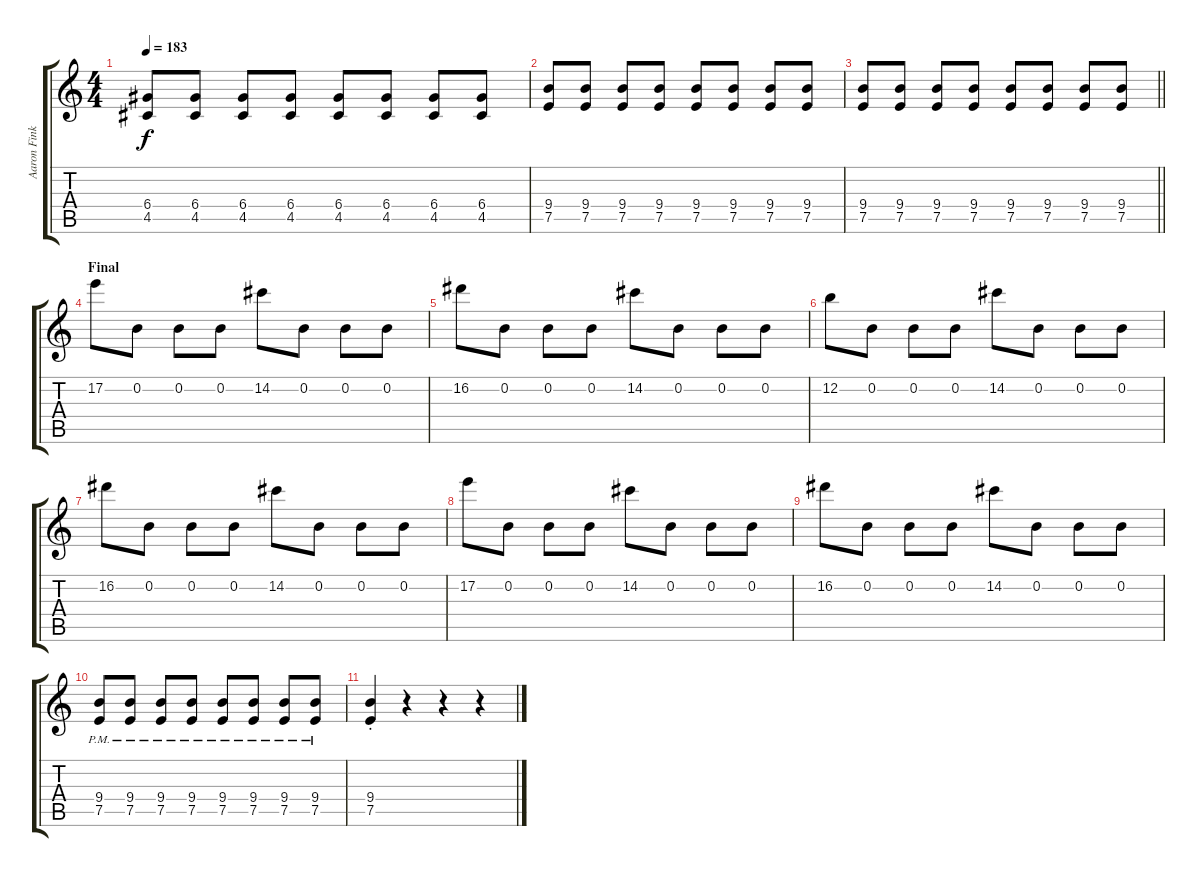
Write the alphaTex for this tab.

\track ("Aaron Fink" "Aaron Fink") {instrument overdrivenguitar}
\staff {score tabs}
\tuning (E4 B3 G3 D3 A2 E2) {hide}
\ts (4 4)
\tempo 183
\clef g2
\ks c
(6.4 4.5).8{dy f} (6.4 4.5).8 (6.4 4.5).8 (6.4 4.5).8 (6.4 4.5).8 (6.4 4.5).8 (6.4 4.5).8 (6.4 4.5).8 |
(9.4 7.5).8 (9.4 7.5).8 (9.4 7.5).8 (9.4 7.5).8 (9.4 7.5).8 (9.4 7.5).8 (9.4 7.5).8 (9.4 7.5).8 |
\barLineRight lightlight
(9.4 7.5).8 (9.4 7.5).8 (9.4 7.5).8 (9.4 7.5).8 (9.4 7.5).8 (9.4 7.5).8 (9.4 7.5).8 (9.4 7.5).8 |
\section ("" "Final")
17.2.8 0.2.8 0.2.8 0.2.8 14.2.8 0.2.8 0.2.8 0.2.8 |
16.2.8 0.2.8 0.2.8 0.2.8 14.2.8 0.2.8 0.2.8 0.2.8 |
12.2.8 0.2.8 0.2.8 0.2.8 14.2.8 0.2.8 0.2.8 0.2.8 |
16.2.8 0.2.8 0.2.8 0.2.8 14.2.8 0.2.8 0.2.8 0.2.8 |
17.2.8 0.2.8 0.2.8 0.2.8 14.2.8 0.2.8 0.2.8 0.2.8 |
16.2.8 0.2.8 0.2.8 0.2.8 14.2.8 0.2.8 0.2.8 0.2.8 |
(9.4{pm} 7.5{pm}).8 (9.4{pm} 7.5{pm}).8 (9.4{pm} 7.5{pm}).8 (9.4{pm} 7.5{pm}).8 (9.4{pm} 7.5{pm}).8 (9.4{pm} 7.5{pm}).8 (9.4{pm} 7.5{pm}).8 (9.4{pm} 7.5{pm}).8 |
(9.4{st} 7.5{st}).4 r.4 r.4 r.4
